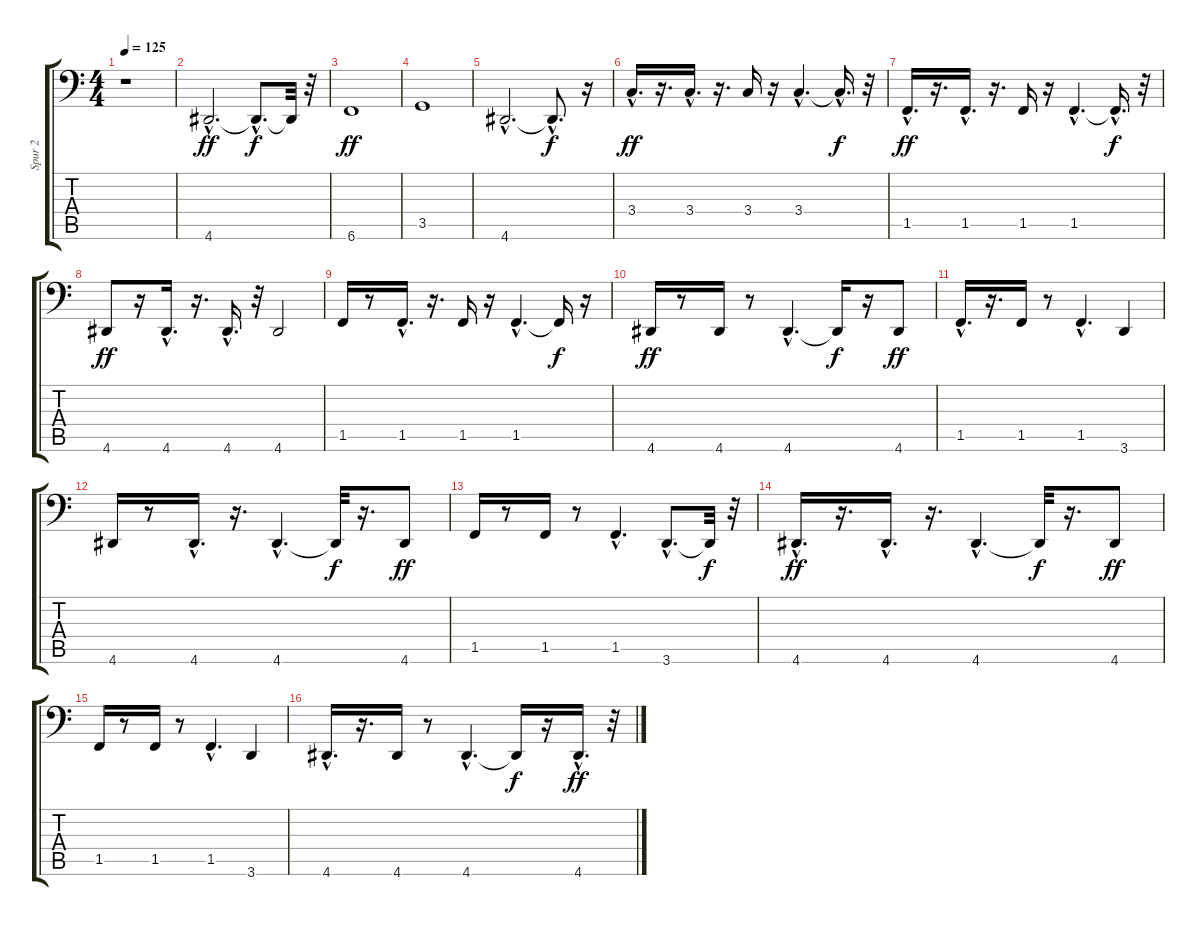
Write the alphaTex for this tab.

\track ("Spur 2" "Spur 2") {instrument electricbassfinger}
\staff {score tabs}
\tuning (C3 G2 D2 A1 E1 B0) {hide}
\ts (4 4)
\tempo 125
\clef f4
\ks c
r.1{dy ff instrument electricbassfinger} |
4.6{hac}.2{d} 4.6{hac t}.8{d dy f} 4.6{t}.32 r.32 |
6.6.1{dy ff} |
3.5.1 |
4.6{hac}.2{d} 4.6{hac t}.8{d dy f} r.16 |
3.4{hac}.16{d dy ff} r.16{d} 3.4{hac}.16{d} r.16{d} 3.4.16 r.16 3.4{hac}.4{d} 3.4{hac t}.16{d dy f} r.32 |
1.5{hac}.16{d dy ff} r.16{d} 1.5{hac}.16{d} r.16{d} 1.5.16 r.16 1.5{hac}.4{d} 1.5{hac t}.16{d dy f} r.32 |
4.6.8{dy ff} r.16 4.6{hac}.16{d} r.16{d} 4.6{hac}.16{d} r.32 4.6.2 |
1.5.16 r.8 1.5{hac}.16{d} r.16{d} 1.5.16 r.16 1.5{hac}.4{d} 1.5{t}.16{dy f} r.16 |
4.6.16{dy ff} r.8 4.6.16 r.8 4.6{hac}.4{d} 4.6{t}.16{dy f} r.16 4.6.8{dy ff} |
1.5{hac}.16{d} r.16{d} 1.5.16 r.8 1.5{hac}.4{d} 3.6.4 |
4.6.16 r.8 4.6{hac}.16{d} r.16{d} 4.6{hac}.4{d} 4.6{t}.32{dy f} r.16{d} 4.6.8{dy ff} |
1.5.16 r.8 1.5.16 r.8 1.5{hac}.4{d} 3.6{hac}.8{d} 3.6{t}.32{dy f} r.32 |
4.6{hac}.16{d dy ff} r.16{d} 4.6{hac}.16{d} r.16{d} 4.6{hac}.4{d} 4.6{t}.32{dy f} r.16{d} 4.6.8{dy ff} |
1.5.16 r.8 1.5.16 r.8 1.5{hac}.4{d} 3.6.4 |
4.6{hac}.16{d} r.16{d} 4.6.16 r.8 4.6{hac}.4{d} 4.6{t}.16{dy f} r.16 4.6{hac}.16{d dy ff} r.32
